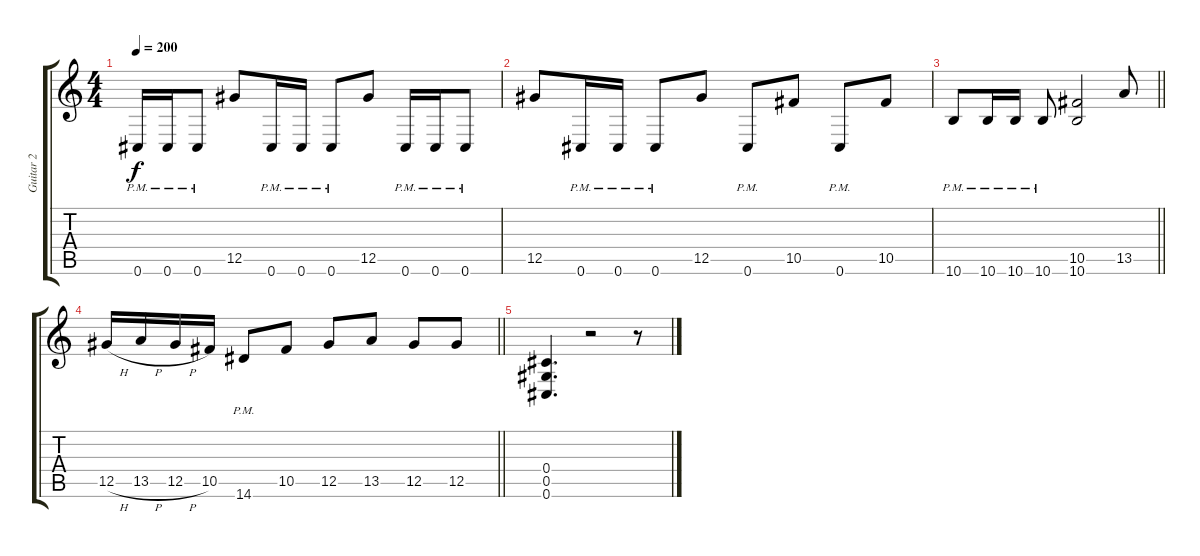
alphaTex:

\track ("Guitar 2" "Guitar 2") {instrument distortionguitar}
\staff {score tabs}
\tuning (Eb4 Bb3 Gb3 Db3 Ab2 Db2) {hide}
\ts (4 4)
\tempo 200
\clef g2
\ks c
0.6{pm}.16{dy f} 0.6{pm}.16 0.6{pm}.8 12.5.8 0.6{pm}.16 0.6{pm}.16 0.6{pm}.8 12.5.8 0.6{pm}.16 0.6{pm}.16 0.6{pm}.8 |
12.5.8 0.6{pm}.16 0.6{pm}.16 0.6{pm}.8 12.5.8 0.6{pm}.8 10.5.8 0.6{pm}.8 10.5.8 |
\barLineRight lightlight
10.6{pm}.8 10.6{pm}.16 10.6{pm}.16 10.6{pm}.8 (10.5 10.6).2 13.5.8 |
\barLineRight lightlight
12.5{h}.16 13.5{h}.16 12.5{h}.16 10.5.16 14.6{pm}.8 10.5.8 12.5.8 13.5.8 12.5.8 12.5.8 |
(0.4 0.5 0.6).4{d} r.2 r.8
